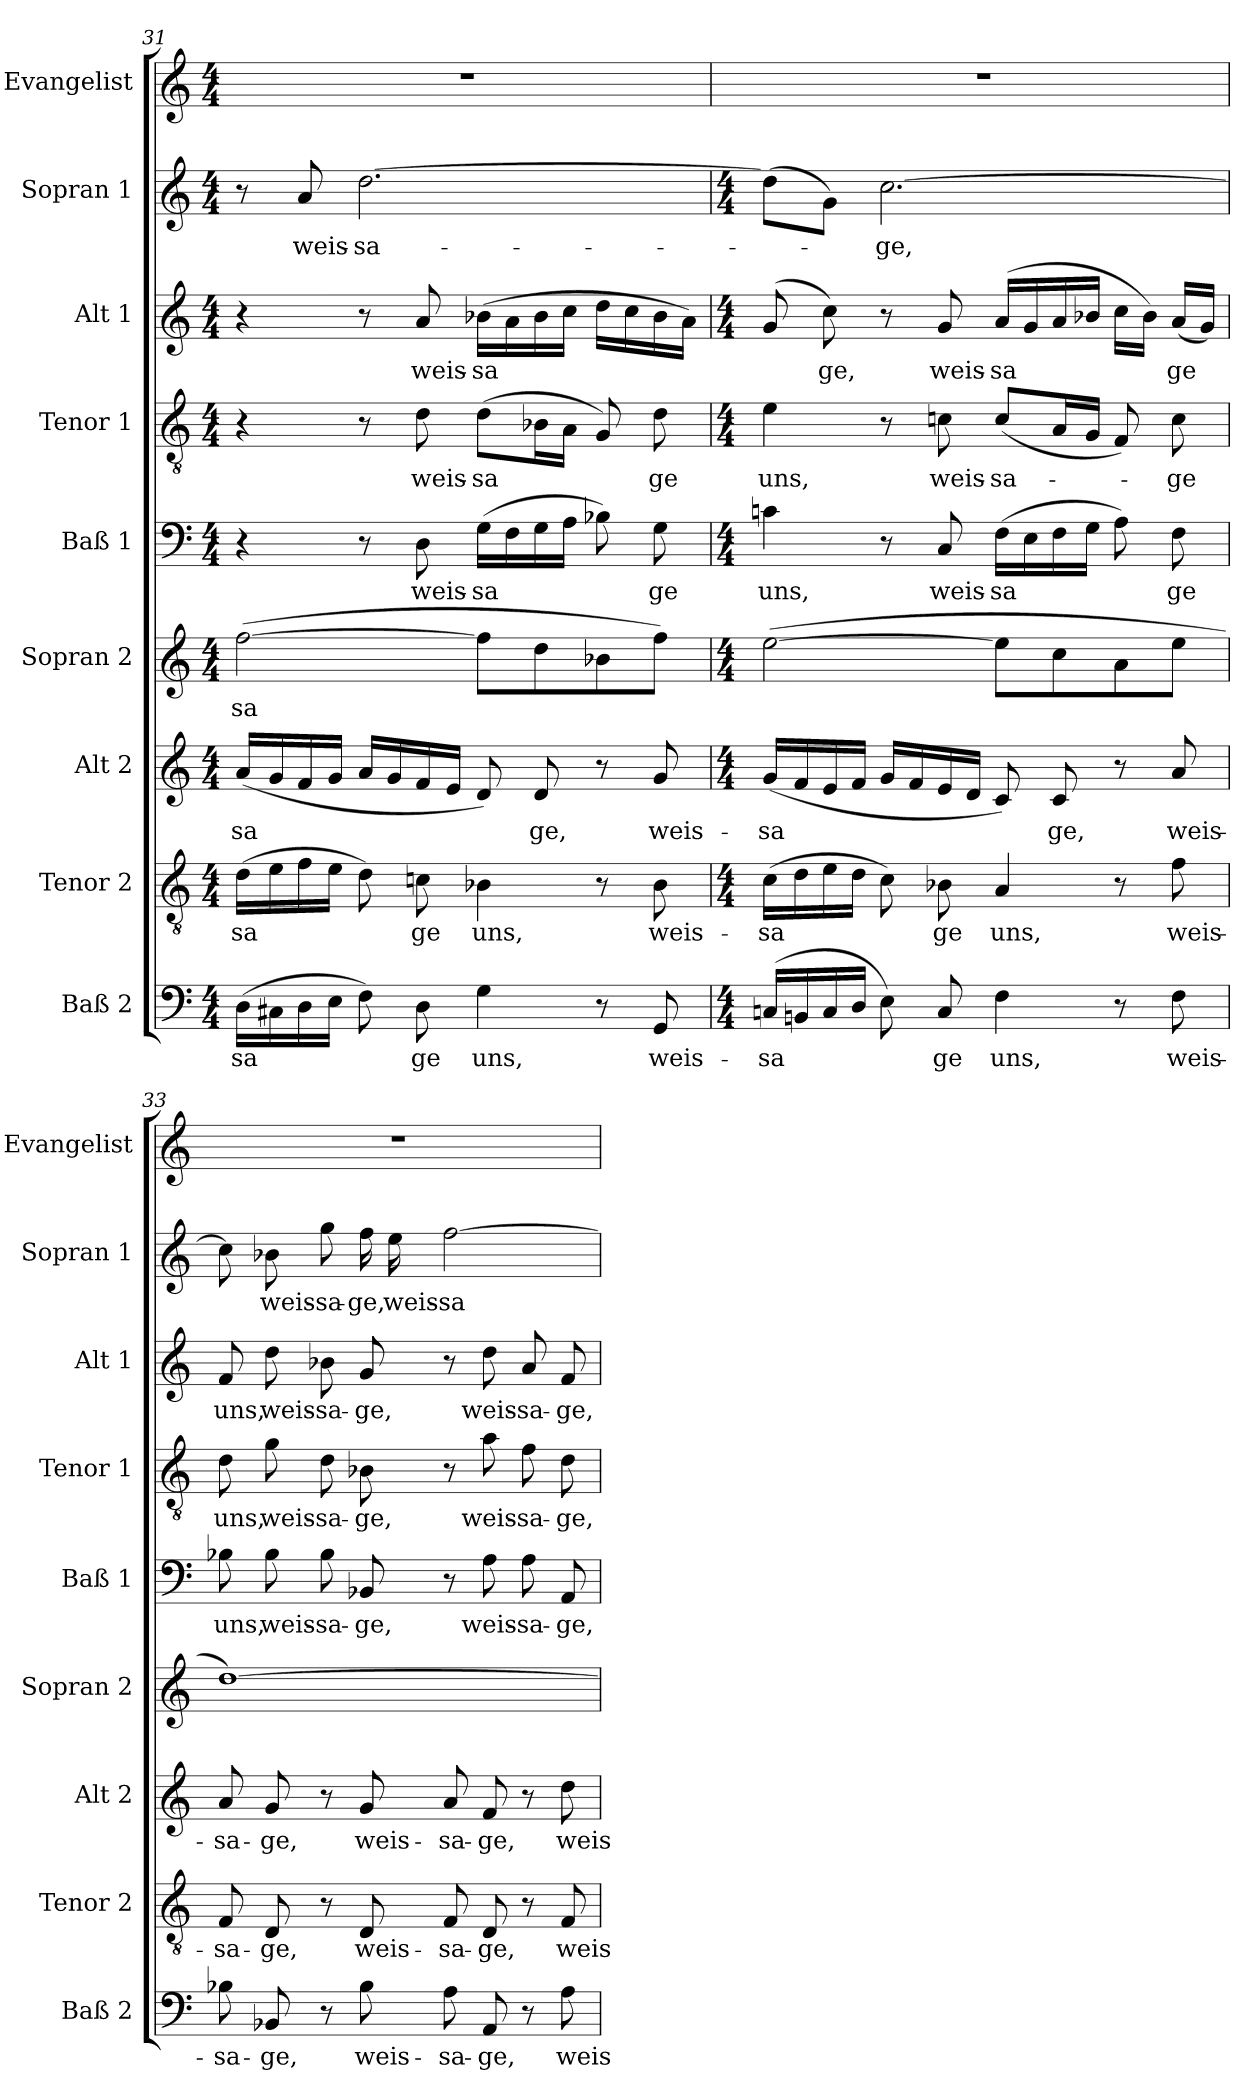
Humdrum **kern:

**kern	**text	**kern	**text	**kern	**text	**kern	**text	**kern	**text	**kern	**text	**kern	**text	**kern	**text	**kern
*part9	*part9	*part8	*part8	*part7	*part7	*part6	*part6	*part5	*part5	*part4	*part4	*part3	*part3	*part2	*part2	*part1
*staff9	*staff9	*staff8	*staff8	*staff7	*staff7	*staff6	*staff6	*staff5	*staff5	*staff4	*staff4	*staff3	*staff3	*staff2	*staff2	*staff1
*I"Baß 2	*	*I"Tenor 2	*	*I"Alt 2	*	*I"Sopran 2	*	*I"Baß 1	*	*I"Tenor 1	*	*I"Alt 1	*	*I"Sopran 1	*	*I"Evangelist
*I'Baß 2	*	*I'Tenor 2	*	*I'Alt 2	*	*I'Sopran 2	*	*I'Baß 1	*	*I'Tenor 1	*	*I'Alt 1	*	*I'Sopran 1	*	*I'Evangelist
*clefF4	*	*clefGv2	*	*clefG2	*	*clefG2	*	*clefF4	*	*clefGv2	*	*clefG2	*	*clefG2	*	*clefG2
*k[]	*	*k[]	*	*k[]	*	*k[]	*	*k[]	*	*k[]	*	*k[]	*	*k[]	*	*k[]
*C:	*	*C:	*	*C:	*	*C:	*	*C:	*	*C:	*	*C:	*	*C:	*	*C:
*M4/4	*	*M4/4	*	*M4/4	*	*M4/4	*	*M4/4	*	*M4/4	*	*M4/4	*	*M4/4	*	*M4/4
=31	=31	=31	=31	=31	=31	=31	=31	=31	=31	=31	=31	=31	=31	=31	=31	=31
!	!LO:LY:b	!	!LO:LY:b	!	!LO:LY:b	!	!LO:LY:b	!	!	!	!	!	!	!	!	!
(>16D\LL	-sa	(>16d\LL	-sa	(<16a/LL	-sa	(>[2ff\	-sa	4r	.	4r	.	4r	.	8r	.	1r
16C#X\	.	16e\	.	16g/	.	.	.	.	.	.	.	.	.	.	.	.
!	!	!	!	!	!	!	!	!	!	!	!	!	!	!	!LO:LY:b	!
16D\	.	16f\	.	16f/	.	.	.	.	.	.	.	.	.	8a/	weis-	.
16E\JJ	.	16e\JJ	.	16g/JJ	.	.	.	.	.	.	.	.	.	.	.	.
!	!	!	!	!	!	!	!	!	!	!	!	!	!	!	!LO:LY:b	!
8F\)	.	8d\)	.	16a/LL	.	.	.	8r	.	8r	.	8r	.	[2.dd\	-sa-	.
.	.	.	.	16g/	.	.	.	.	.	.	.	.	.	.	.	.
!	!LO:LY:b	!	!LO:LY:b	!	!	!	!	!	!LO:LY:b	!	!LO:LY:b	!	!LO:LY:b	!	!	!
8D\	ge	8cn\	ge	16f/	.	.	.	8D\	weis-	8d\	weis-	8a/	weis-	.	.	.
.	.	.	.	16e/JJ	.	.	.	.	.	.	.	.	.	.	.	.
!	!LO:LY:b	!	!LO:LY:b	!	!	!	!	!	!LO:LY:b	!	!LO:LY:b	!	!LO:LY:b	!	!	!
4G\	uns,	4B-X\	uns,	8d/)	.	8ff\L]	.	(>16G\LL	-sa	(>8d\L	-sa	(>16b-X\LL	-sa	.	.	.
.	.	.	.	.	.	.	.	16F\	.	.	.	16a\	.	.	.	.
!	!	!	!	!	!LO:LY:b	!	!	!	!	!	!	!	!	!	!	!
.	.	.	.	8d/	ge,	8dd\	.	16G\	.	16B-X\L	.	16b-\	.	.	.	.
.	.	.	.	.	.	.	.	16A\JJ	.	16A\JJ	.	16cc\JJ	.	.	.	.
8r	.	8r	.	8r	.	8b-X\	.	8B-X\)	.	8G/)	.	16dd\LL	.	.	.	.
.	.	.	.	.	.	.	.	.	.	.	.	16cc\	.	.	.	.
!	!LO:LY:b	!	!LO:LY:b	!	!LO:LY:b	!	!	!	!LO:LY:b	!	!LO:LY:b	!	!	!	!	!
8GG/	weis-	8B-\	weis-	8g/	weis-	8ff\J)	.	8G\	ge	8d\	ge	16b-\	.	.	.	.
.	.	.	.	.	.	.	.	.	.	.	.	16a\JJ)	.	.	.	.
!!LO:PB:g=z
=32	=32	=32	=32	=32	=32	=32	=32	=32	=32	=32	=32	=32	=32	=32	=32	=32
*M4/4	*	*M4/4	*	*M4/4	*	*M4/4	*	*M4/4	*	*M4/4	*	*M4/4	*	*M4/4	*	*
!	!LO:LY:b	!	!LO:LY:b	!	!LO:LY:b	!	!	!	!LO:LY:b	!	!LO:LY:b	!	!	!	!	!
(<16Cn/LL	-sa	(>16c\LL	-sa	(<16g/LL	-sa	(>[2ee\	.	4cn\	uns,	4e\	uns,	(<8g/	.	(>8dd\L]	.	1r
16BBn/	.	16d\	.	16f/	.	.	.	.	.	.	.	.	.	.	.	.
!	!	!	!	!	!	!	!	!	!	!	!	!	!LO:LY:b	!	!	!
16C/	.	16e\	.	16e/	.	.	.	.	.	.	.	8cc\)	ge,	8g\J)	.	.
16D/JJ	.	16d\JJ	.	16f/JJ	.	.	.	.	.	.	.	.	.	.	.	.
!	!	!	!	!	!	!	!	!	!	!	!	!	!	!	!LO:LY:b	!
8E\)	.	8c\)	.	16g/LL	.	.	.	8r	.	8r	.	8r	.	[2.cc\	-ge,	.
.	.	.	.	16f/	.	.	.	.	.	.	.	.	.	.	.	.
!	!LO:LY:b	!	!LO:LY:b	!	!	!	!	!	!LO:LY:b	!	!LO:LY:b	!	!LO:LY:b	!	!	!
8C/	ge	8B-X\	ge	16e/	.	.	.	8C/	weis-	8cn\	weis-	8g/	weis-	.	.	.
.	.	.	.	16d/JJ	.	.	.	.	.	.	.	.	.	.	.	.
!	!LO:LY:b	!	!LO:LY:b	!	!	!	!	!	!LO:LY:b	!	!LO:LY:b	!	!LO:LY:b	!	!	!
4F\	uns,	4A/	uns,	8c/)	.	8ee\L]	.	(>16F\LL	-sa	(<8c/L	-sa-	(>16a/LL	-sa	.	.	.
!	!	!	!	!	!	!	!	!	!	!	!	!	!LO:LY:b	!	!	!
.	.	.	.	.	.	.	.	16E\	.	.	.	16g/	.	.	.	.
!	!	!	!	!	!LO:LY:b	!	!	!	!	!	!	!	!	!	!	!
.	.	.	.	8c/	ge,	8cc\	.	16F\	.	16A/L	.	16a/	.	.	.	.
.	.	.	.	.	.	.	.	16G\JJ	.	16G/JJ	.	16b-X/JJ	.	.	.	.
8r	.	8r	.	8r	.	8a\	.	8A\)	.	8F/)	.	16cc\LL	.	.	.	.
.	.	.	.	.	.	.	.	.	.	.	.	16b-\JJ)	.	.	.	.
!	!LO:LY:b	!	!LO:LY:b	!	!LO:LY:b	!	!	!	!LO:LY:b	!	!LO:LY:b	!	!LO:LY:b	!	!	!
8F\	weis-	8f\	weis-	8a/	weis-	8ee\J	.	8F\	ge	8c\	-ge	(<16a/LL	ge	.	.	.
.	.	.	.	.	.	.	.	.	.	.	.	16g/JJ)	.	.	.	.
=33	=33	=33	=33	=33	=33	=33	=33	=33	=33	=33	=33	=33	=33	=33	=33	=33
!	!LO:LY:b	!	!LO:LY:b	!	!LO:LY:b	!	!	!	!LO:LY:b	!	!LO:LY:b	!	!LO:LY:b	!	!	!
8B-X\	-sa-	8F/	-sa-	8a/	-sa-	[1dd)	.	8B-X\	uns,	8d\	uns,	8f/	uns,	8cc\]	.	1r
!	!LO:LY:b	!	!LO:LY:b	!	!LO:LY:b	!	!	!	!LO:LY:b	!	!LO:LY:b	!	!LO:LY:b	!	!LO:LY:b	!
8BB-X/	-ge,	8D/	-ge,	8g/	-ge,	.	.	8B-\	weis-	8g\	weis-	8dd\	weis-	8b-X\	weis-	.
!	!	!	!	!	!	!	!	!	!LO:LY:b	!	!LO:LY:b	!	!LO:LY:b	!	!LO:LY:b	!
8r	.	8r	.	8r	.	.	.	8B-\	-sa-	8d\	-sa-	8b-X\	-sa-	8gg\	-sa-	.
!	!LO:LY:b	!	!LO:LY:b	!	!LO:LY:b	!	!	!	!LO:LY:b	!	!LO:LY:b	!	!LO:LY:b	!	!LO:LY:b	!
8B-\	weis-	8D/	weis-	8g/	weis-	.	.	8BB-X/	-ge,	8B-X\	-ge,	8g/	-ge,	16ff\	-ge,	.
!	!	!	!	!	!	!	!	!	!	!	!	!	!	!	!LO:LY:b	!
.	.	.	.	.	.	.	.	.	.	.	.	.	.	16ee\	weis-	.
!	!LO:LY:b	!	!LO:LY:b	!	!LO:LY:b	!	!	!	!	!	!	!	!	!	!LO:LY:b	!
8A\	-sa-	8F/	-sa-	8a/	-sa-	.	.	8r	.	8r	.	8r	.	[2ff\	-sa	.
!	!LO:LY:b	!	!LO:LY:b	!	!LO:LY:b	!	!	!	!LO:LY:b	!	!LO:LY:b	!	!LO:LY:b	!	!	!
8AA/	-ge,	8D/	-ge,	8f/	-ge,	.	.	8A\	weis-	8a\	weis-	8dd\	weis-	.	.	.
!	!	!	!	!	!	!	!	!	!LO:LY:b	!	!LO:LY:b	!	!LO:LY:b	!	!	!
8r	.	8r	.	8r	.	.	.	8A\	-sa-	8f\	-sa-	8a/	-sa-	.	.	.
!	!LO:LY:b	!	!LO:LY:b	!	!LO:LY:b	!	!	!	!LO:LY:b	!	!LO:LY:b	!	!LO:LY:b	!	!	!
8A\	weis-	8F/	weis-	8dd\	weis-	.	.	8AA/	-ge,	8d\	-ge,	8f/	-ge,	.	.	.
=	=	=	=	=	=	=	=	=	=	=	=	=	=	=	=	=
*-	*-	*-	*-	*-	*-	*-	*-	*-	*-	*-	*-	*-	*-	*-	*-	*-
